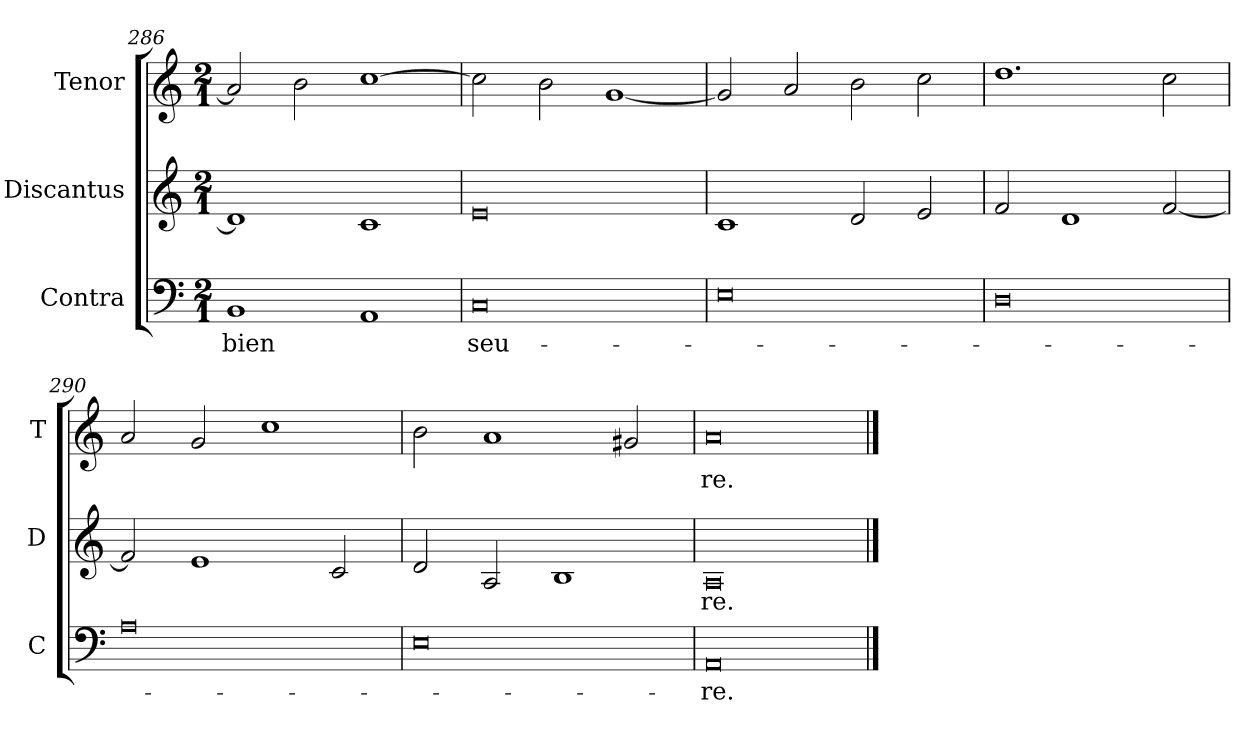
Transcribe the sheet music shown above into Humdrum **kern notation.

**kern	**text	**kern	**text	**kern	**text
*part3	*part3	*part2	*part2	*part1	*part1
*staff3	*staff3	*staff2	*staff2	*staff1	*staff1
*I"Contra	*	*I"Discantus	*	*I"Tenor	*
*I'C	*	*I'D	*	*I'T	*
*clefF4	*	*clefG2	*	*clefG2	*
*k[]	*	*k[]	*	*k[]	*
*M2/1	*	*M2/1	*	*M2/1	*
=286	=286	=286	=286	=286	=286
1BB	bien	1d]	.	2a/]	.
.	.	.	.	2b\	.
1AA	.	1c	.	[1cc	.
=287	=287	=287	=287	=287	=287
0C	seu-	0e	.	2cc\]	.
.	.	.	.	2b\	.
.	.	.	.	[1g	.
=288	=288	=288	=288	=288	=288
0E	.	1c	.	2g/]	.
.	.	.	.	2a/	.
.	.	2d/	.	2b\	.
.	.	2e/	.	2cc\	.
=289	=289	=289	=289	=289	=289
0D	.	2f/	.	1.dd	.
.	.	1d	.	.	.
.	.	[2f/	.	2cc\	.
=290	=290	=290	=290	=290	=290
0A	.	2f/]	.	2a/	.
.	.	1e	.	2g/	.
.	.	.	.	1cc	.
.	.	2c/	.	.	.
=291	=291	=291	=291	=291	=291
0E	.	2d/	.	2b\	.
.	.	2A/	.	1a	.
.	.	1B	.	.	.
.	.	.	.	2g#X/	.
=292	=292	=292	=292	=292	=292
0AA	-re.	0A	-re.	0a	-re.
==	==	==	==	==	==
*-	*-	*-	*-	*-	*-
